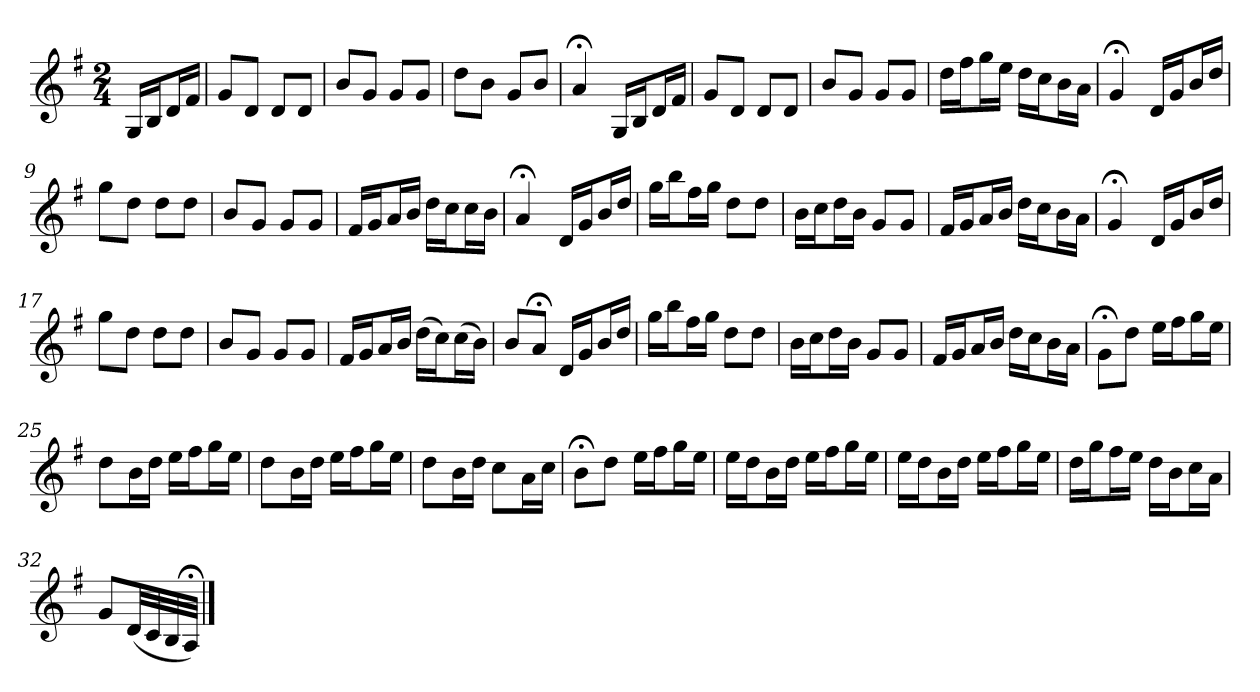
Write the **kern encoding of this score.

**kern
*part1
*staff1
*k[f#]
*G:
*M2/4
*MM120
=
16GLL
16BJ
16dL
16f#JJ
=1
8gL
8dJ
8dL
8dJ
=2
8bL
8gJ
8gL
8gJ
=3
8ddL
8bJ
8gL
8bJ
=4
4a;<
16GLL
16BJ
16dL
16f#JJ
=5
8gL
8dJ
8dL
8dJ
=6
8bL
8gJ
8gL
8gJ
=7
16ddLL
16ff#J
16ggL
16eeJJ
16ddLL
16ccJ
16bL
16aJJ
=8
4g;<
16dLL
16gJ
16bL
16ddJJ
=9
8ggL
8ddJ
8ddL
8ddJ
=10
8bL
8gJ
8gL
8gJ
=11
16f#LL
16gJ
16aL
16bJJ
16ddLL
16ccJ
16ccL
16bJJ
=12
4a;<
16dLL
16gJ
16bL
16ddJJ
=13
16ggLL
16bbJ
16ff#L
16ggJJ
8ddL
8ddJ
=14
16bLL
16ccJ
16ddL
16bJJ
8gL
8gJ
=15
16f#LL
16gJ
16aL
16bJJ
16ddLL
16ccJ
16bL
16aJJ
=16
4g;<
16dLL
16gJ
16bL
16ddJJ
=17
8ggL
8ddJ
8ddL
8ddJ
=18
8bL
8gJ
8gL
8gJ
=19
16f#LL
16gJ
16aL
16bJJ
(16ddLL
16ccJ)
(16ccL
16bJJ)
=20
8bL
8a;<J
16dLL
16gJ
16bL
16ddJJ
=21
16ggLL
16bbJ
16ff#L
16ggJJ
8ddL
8ddJ
=22
16bLL
16ccJ
16ddL
16bJJ
8gL
8gJ
=23
16f#LL
16gJ
16aL
16bJJ
16ddLL
16ccJ
16bL
16aJJ
=24
8g;<L
8ddJ
16eeLL
16ff#J
16ggL
16eeJJ
=25
8ddL
16bL
16ddJJ
16eeLL
16ff#J
16ggL
16eeJJ
=26
8ddL
16bL
16ddJJ
16eeLL
16ff#J
16ggL
16eeJJ
=27
8ddL
16bL
16ddJJ
8ccL
16aL
16ccJJ
=28
8b;<L
8ddJ
16eeLL
16ff#J
16ggL
16eeJJ
=29
16eeLL
16ddJ
16bL
16ddJJ
16eeLL
16ff#J
16ggL
16eeJJ
=30
16eeLL
16ddJ
16bL
16ddJJ
16eeLL
16ff#J
16ggL
16eeJJ
=31
16ddLL
16ggJ
16ff#L
16eeJJ
16ddLL
16bJ
16ccL
16aJJ
=32
8gL
(32dLL
32c
32B
32A;<JJJ)
==
*-
